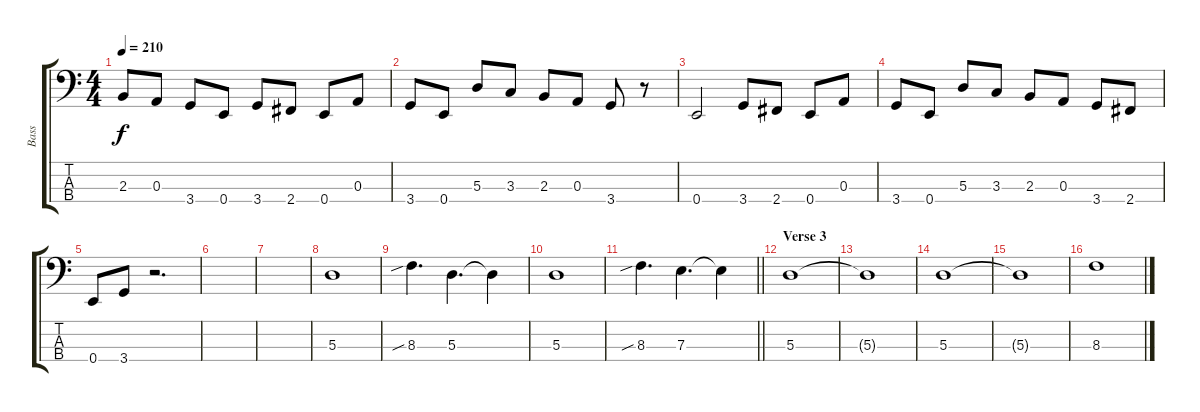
\track ("Bass" "Bass") {instrument electricbassfinger}
\staff {score tabs}
\tuning (G2 D2 A1 E1) {hide}
\ts (4 4)
\tempo 210
\clef f4
\ks c
2.3.8{dy f} 0.3.8 3.4.8 0.4.8 3.4.8 2.4.8 0.4.8 0.3.8 |
3.4.8 0.4.8 5.3.8 3.3.8 2.3.8 0.3.8 3.4.8 r.8 |
0.4.2 3.4.8 2.4.8 0.4.8 0.3.8 |
3.4.8 0.4.8 5.3.8 3.3.8 2.3.8 0.3.8 3.4.8 2.4.8 |
0.4.8 3.4.8 r.2{d} |
|
|
5.3.1 |
8.3{sib}.4{d} 5.3.4{d} 5.3{t}.4 |
5.3.1 |
\barLineRight lightlight
8.3{sib}.4{d} 7.3.4{d} 7.3{t}.4 |
\section ("" "Verse 3")
5.3.1 |
5.3{t}.1 |
5.3.1 |
5.3{t}.1 |
8.3.1
